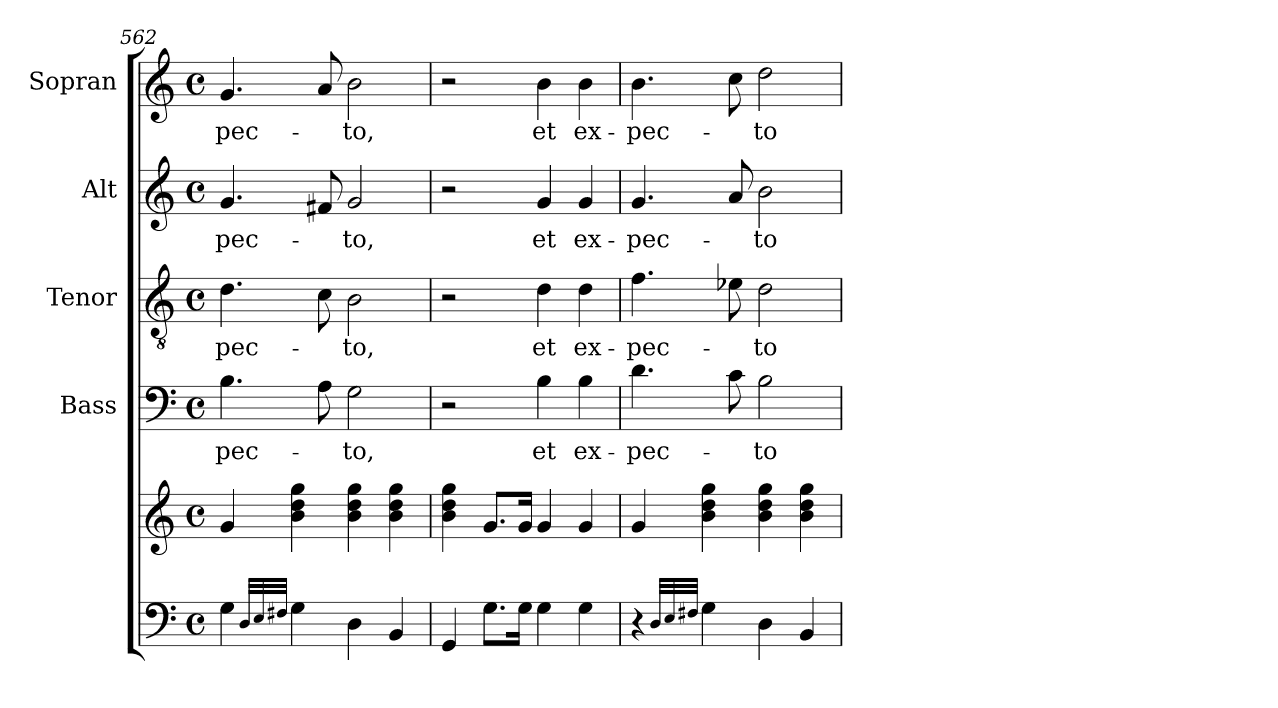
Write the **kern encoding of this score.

**kern	**kern	**kern	**text	**kern	**text	**kern	**text	**kern	**text
*part5	*part5	*part4	*part4	*part3	*part3	*part2	*part2	*part1	*part1
*staff6	*staff5	*staff4	*staff4	*staff3	*staff3	*staff2	*staff2	*staff1	*staff1
*	*	*I"Bass	*	*I"Tenor	*	*I"Alt	*	*I"Sopran	*
*	*	*I'B.	*	*I'T.	*	*I'A.	*	*I'S.	*
*clefF4	*clefG2	*clefF4	*	*clefGv2	*	*clefG2	*	*clefG2	*
*k[]	*k[]	*k[]	*	*k[]	*	*k[]	*	*k[]	*
*C:	*C:	*C:	*	*C:	*	*C:	*	*C:	*
*M4/4	*M4/4	*M4/4	*	*M4/4	*	*M4/4	*	*M4/4	*
*met(c)	*met(c)	*met(c)	*	*met(c)	*	*met(c)	*	*met(c)	*
=562	=562	=562	=562	=562	=562	=562	=562	=562	=562
!	!	!	!LO:LY:b	!	!LO:LY:b	!	!LO:LY:b	!	!LO:LY:b
4G\	4g/	4.B\	-pec-	4.d\	-pec-	4.g/	-pec-	4.g/	-pec-
32qD/LLL	.	.	.	.	.	.	.	.	.
32qE/	.	.	.	.	.	.	.	.	.
32qF#X/JJJ	.	.	.	.	.	.	.	.	.
4G\	4b\ 4dd\ 4gg\	.	.	.	.	.	.	.	.
.	.	8A\	.	8c\	.	8f#X/	.	8a/	.
!	!	!	!LO:LY:b	!	!LO:LY:b	!	!LO:LY:b	!	!LO:LY:b
4D\	4b\ 4dd\ 4gg\	2G\	-to,	2B\	-to,	2g/	-to,	2b\	-to,
4BB/	4b\ 4dd\ 4gg\	.	.	.	.	.	.	.	.
=563	=563	=563	=563	=563	=563	=563	=563	=563	=563
4GG/	4b\ 4dd\ 4gg\	2r	.	2r	.	2r	.	2r	.
8.G\L	8.g/L	.	.	.	.	.	.	.	.
16G\Jk	16g/Jk	.	.	.	.	.	.	.	.
!	!	!	!LO:LY:b	!	!LO:LY:b	!	!LO:LY:b	!	!LO:LY:b
4G\	4g/	4B\	et	4d\	et	4g/	et	4b\	et
!	!	!	!LO:LY:b	!	!LO:LY:b	!	!LO:LY:b	!	!LO:LY:b
4G\	4g/	4B\	ex-	4d\	ex-	4g/	ex-	4b\	ex-
!!LO:LB:g=z
=564	=564	=564	=564	=564	=564	=564	=564	=564	=564
!	!	!	!LO:LY:b	!	!LO:LY:b	!	!LO:LY:b	!	!LO:LY:b
4r	4g/	4.d\	-pec-	4.f\	-pec-	4.g/	-pec-	4.b\	-pec-
32qD/LLL	.	.	.	.	.	.	.	.	.
32qE/	.	.	.	.	.	.	.	.	.
32qF#X/JJJ	.	.	.	.	.	.	.	.	.
4G\	4b\ 4dd\ 4gg\	.	.	.	.	.	.	.	.
.	.	8c\	.	8e-X\	.	8a/	.	8cc\	.
!	!	!	!LO:LY:b	!	!LO:LY:b	!	!LO:LY:b	!	!LO:LY:b
4D\	4b\ 4dd\ 4gg\	2B\	-to	2d\	-to	2b\	-to	2dd\	-to
4BB/	4b\ 4dd\ 4gg\	.	.	.	.	.	.	.	.
=	=	=	=	=	=	=	=	=	=
*-	*-	*-	*-	*-	*-	*-	*-	*-	*-
